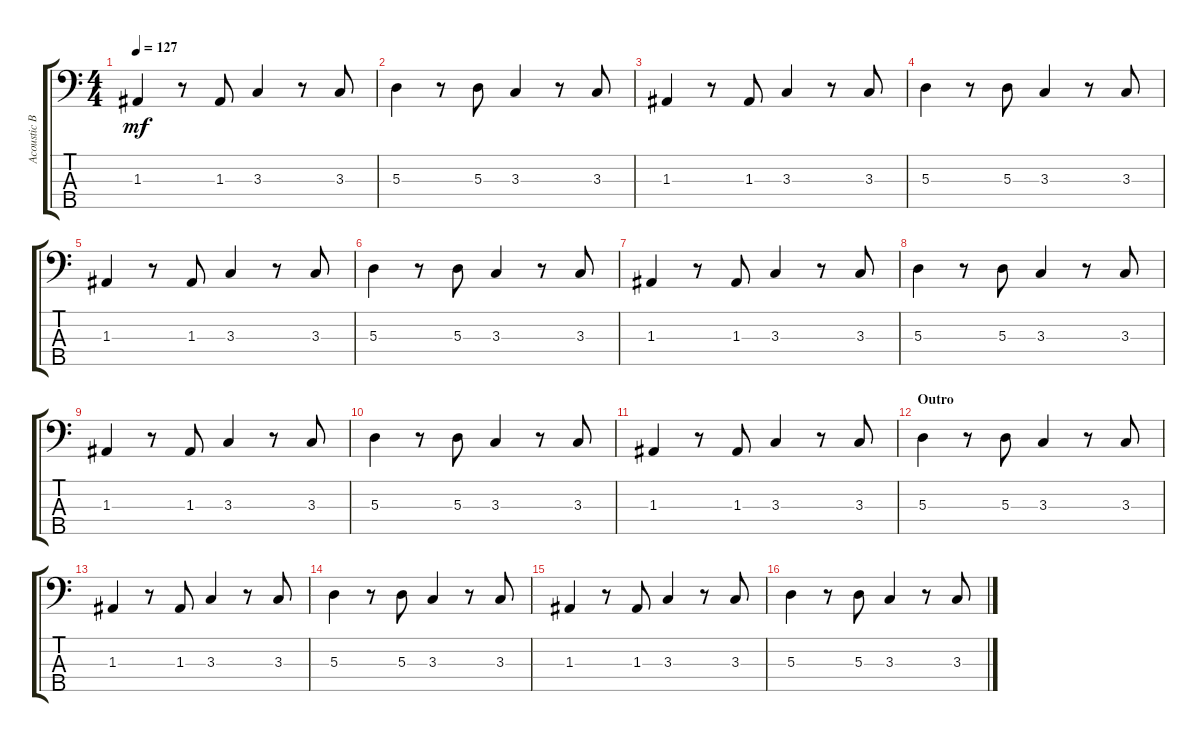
\track ("Acoustic Bass" "Acoustic B") {instrument acousticbass}
\staff {score tabs}
\tuning (G2 D2 A1 E1 B0) {hide}
\ts (4 4)
\tempo 127
\clef f4
\ks c
1.3.4{dy mf} r.8 1.3.8 3.3.4 r.8 3.3.8 |
5.3.4 r.8 5.3.8 3.3.4 r.8 3.3.8 |
1.3.4 r.8 1.3.8 3.3.4 r.8 3.3.8 |
5.3.4 r.8 5.3.8 3.3.4 r.8 3.3.8 |
1.3.4 r.8 1.3.8 3.3.4 r.8 3.3.8 |
5.3.4 r.8 5.3.8 3.3.4 r.8 3.3.8 |
1.3.4 r.8 1.3.8 3.3.4 r.8 3.3.8 |
5.3.4 r.8 5.3.8 3.3.4 r.8 3.3.8 |
1.3.4 r.8 1.3.8 3.3.4 r.8 3.3.8 |
5.3.4 r.8 5.3.8 3.3.4 r.8 3.3.8 |
1.3.4 r.8 1.3.8 3.3.4 r.8 3.3.8 |
\section ("" "Outro")
5.3.4 r.8 5.3.8 3.3.4 r.8 3.3.8 |
1.3.4 r.8 1.3.8 3.3.4 r.8 3.3.8 |
5.3.4 r.8 5.3.8 3.3.4 r.8 3.3.8 |
1.3.4 r.8 1.3.8 3.3.4 r.8 3.3.8 |
5.3.4 r.8 5.3.8 3.3.4 r.8 3.3.8
